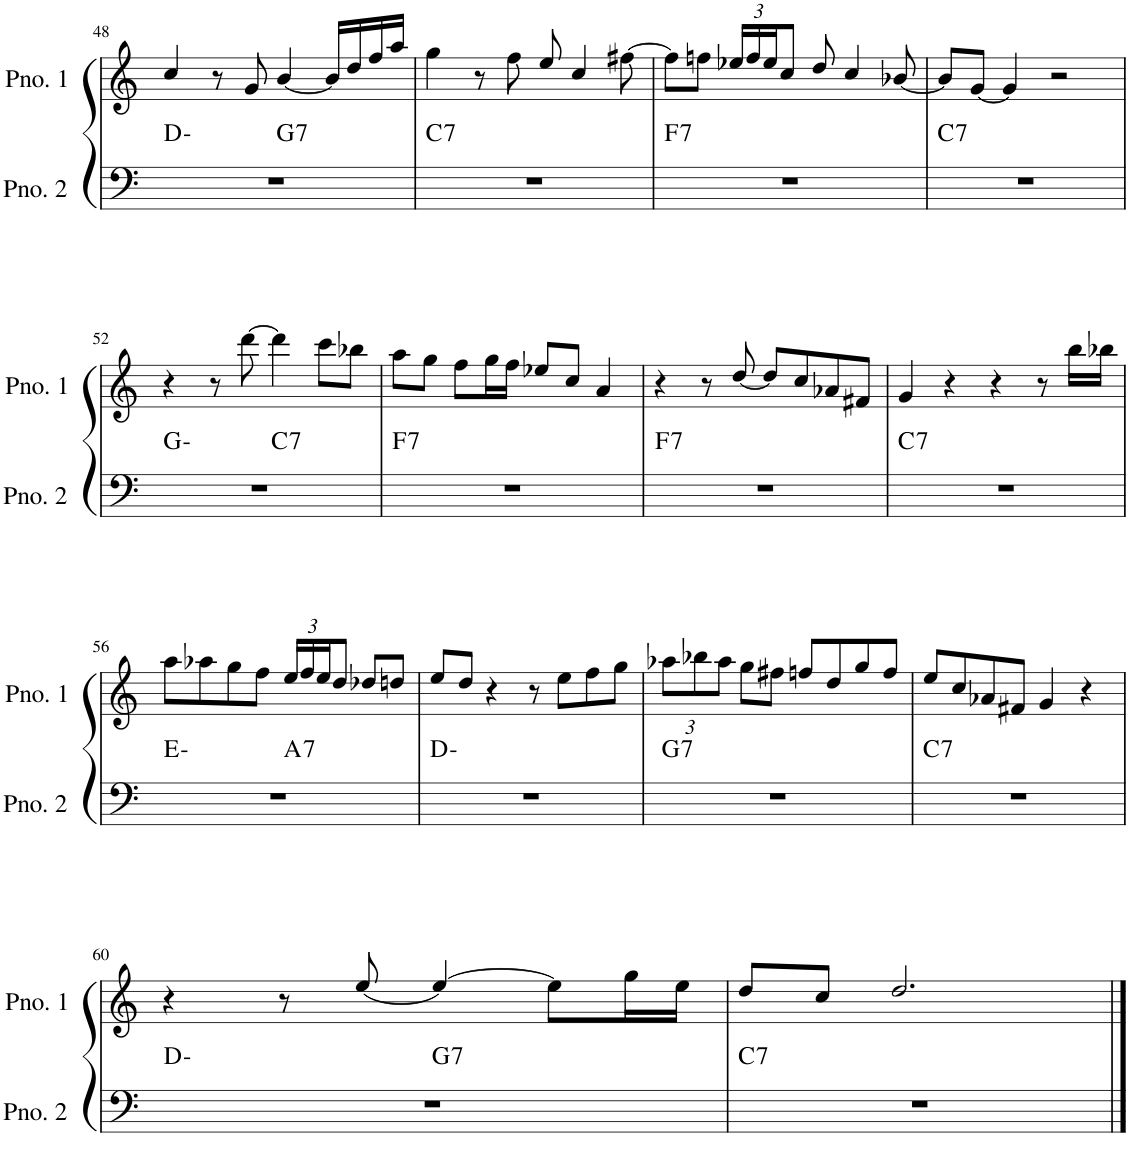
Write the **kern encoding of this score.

**kern	**harte	**kern
*part2	*part2	*part1
*staff2	*	*staff1
*I"ピアノ 2	*	*I"ピアノ 1
!!LO:PB:g=z
*clefF4	*	*clefG2
*k[]	*	*k[]
*M4/4	*	*M4/4
=48	=48	=48
*^	*	*
1r	2ryy	D:min	4cc/
.	.	.	8r
.	.	.	8g/
!	!	!LO:H:kt=7	!
.	2ryy	G:7	[4b/
.	.	.	16b/LL]
.	.	.	16dd/
.	.	.	16ff/
.	.	.	16aa/JJ
=49	=49	=49	=49
!	!	!LO:H:kt=7	!
*v	*v	*	*
1r	C:7	4gg\
.	.	8r
.	.	8ff\
.	.	8ee/
.	.	4cc/
.	.	[8ff#X\
=50	=50	=50
!	!LO:H:kt=7	!
1r	F:7	8ff#\L]
.	.	8ffn\J
*	*	*Xbrackettup
.	.	24ee-X/LL
.	.	24ff/
.	.	24ee-/J
.	.	8cc/J
.	.	8dd/
.	.	4cc/
.	.	[8b-X/
=51	=51	=51
!	!LO:H:kt=7	!
1r	C:7	8b-/L]
.	.	[8g/J
.	.	4g/]
.	.	2r
!!LO:LB:g=z
=52	=52	=52
*^	*	*
1r	2ryy	G:min	4r
.	.	.	8r
.	.	.	[8ddd\
!	!	!LO:H:kt=7	!
.	2ryy	C:7	4ddd\]
.	.	.	8ccc\L
.	.	.	8bb-X\J
=53	=53	=53	=53
!	!	!LO:H:kt=7	!
*v	*v	*	*
1r	F:7	8aa\L
.	.	8gg\J
.	.	8ff\L
.	.	16gg\L
.	.	16ff\JJ
.	.	8ee-X/L
.	.	8cc/J
.	.	4a/
=54	=54	=54
!	!LO:H:kt=7	!
1r	F:7	4r
.	.	8r
.	.	[8dd/
.	.	8dd/L]
.	.	8cc/
.	.	8a-X/
.	.	8f#X/J
=55	=55	=55
!	!LO:H:kt=7	!
1r	C:7	4g/
.	.	4r
.	.	4r
.	.	8r
.	.	16bb\LL
.	.	16bb-X\JJ
!!LO:LB:g=z
=56	=56	=56
*^	*	*
1r	2ryy	E:min	8aa\L
.	.	.	8aa-X\
.	.	.	8gg\
.	.	.	8ff\J
!	!	!LO:H:kt=7	!
.	2ryy	A:7	24ee/LL
.	.	.	24ff/
.	.	.	24ee/J
.	.	.	8dd/J
.	.	.	8dd-X/L
.	.	.	8ddn/J
*v	*v	*	*
=57	=57	=57
1r	D:min	8ee/L
.	.	8dd/J
.	.	4r
.	.	8r
.	.	8ee\L
.	.	8ff\
.	.	8gg\J
=58	=58	=58
!	!LO:H:kt=7	!
1r	G:7	12aa-X\L
.	.	12bb-X\
.	.	12aa-\J
.	.	8gg\L
.	.	8ff#X\J
.	.	8ffn/L
.	.	8dd/
.	.	8gg/
.	.	8ff/J
=59	=59	=59
!	!LO:H:kt=7	!
1r	C:7	8ee/L
.	.	8cc/
.	.	8a-X/
.	.	8f#X/J
.	.	4g/
.	.	4r
!!LO:LB:g=z
=60	=60	=60
*^	*	*
1r	2ryy	D:min	4r
.	.	.	8r
.	.	.	[8ee/
!	!	!LO:H:kt=7	!
.	2ryy	G:7	4ee/_
.	.	.	8ee\L]
.	.	.	16gg\L
.	.	.	16ee\JJ
=61	=61	=61	=61
!	!	!LO:H:kt=7	!
*v	*v	*	*
1r	C:7	8dd/L
.	.	8cc/J
.	.	2.dd/
==	==	==
*-	*-	*-
